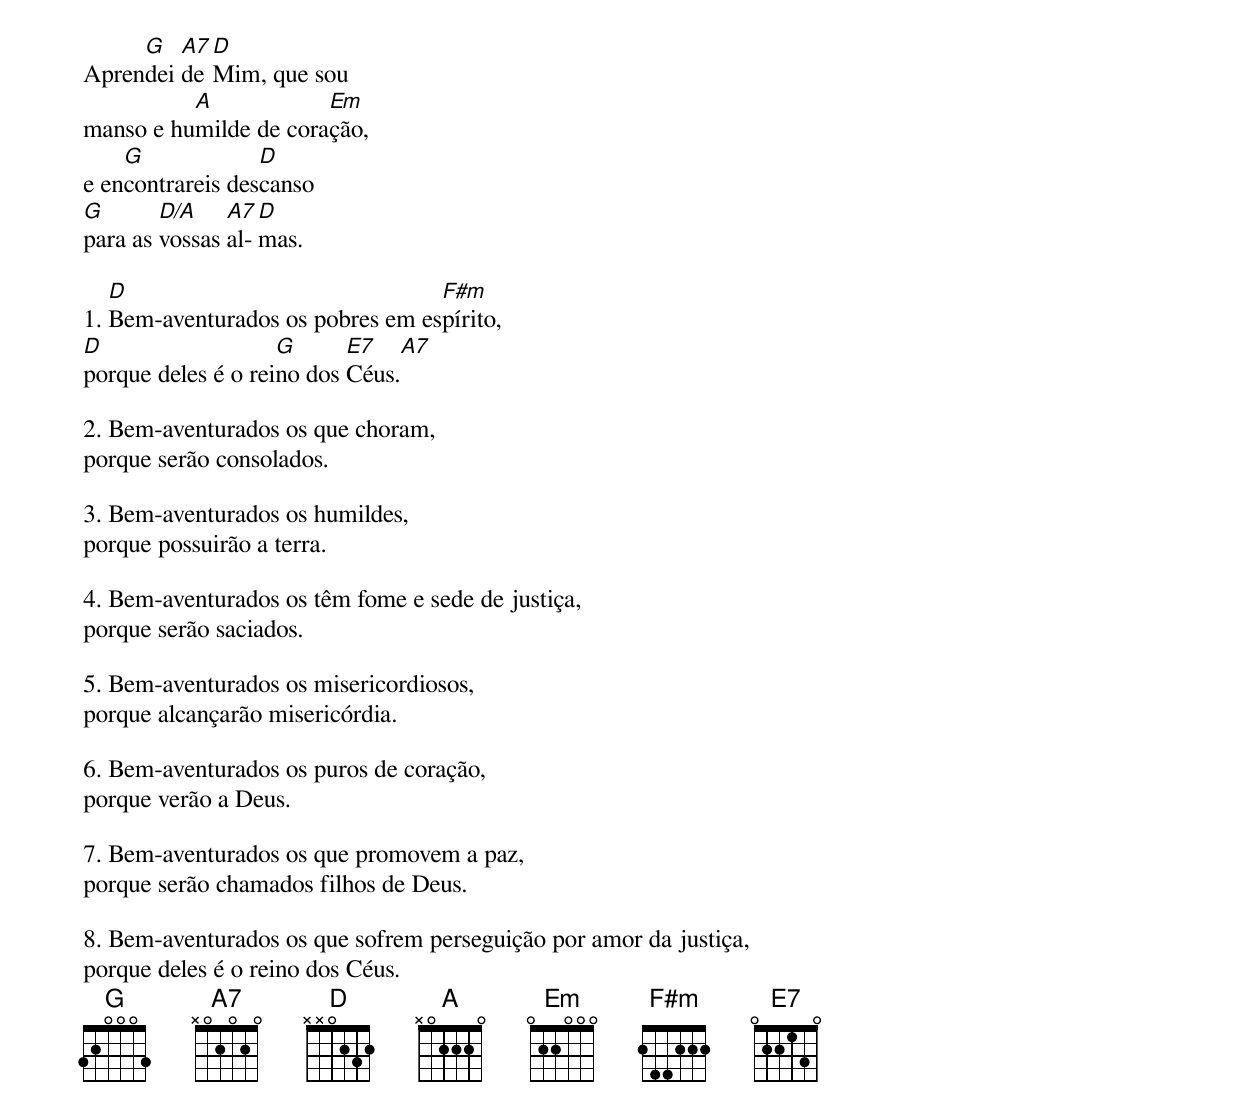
     G   A7 D
Aprendei de Mim, que sou
          A            Em
manso e humilde de coração,
    G             D
e encontrareis descanso
G       D/A    A7 D
para as vossas al-mas.

   D                              F#m
1. Bem-aventurados os pobres em espírito,
D                   G      E7   A7
porque deles é o reino dos Céus.

2. Bem-aventurados os que choram,
porque serão consolados.

3. Bem-aventurados os humildes,
porque possuirão a terra.

4. Bem-aventurados os têm fome e sede de justiça,
porque serão saciados.

5. Bem-aventurados os misericordiosos,
porque alcançarão misericórdia.

6. Bem-aventurados os puros de coração,
porque verão a Deus.

7. Bem-aventurados os que promovem a paz,
porque serão chamados filhos de Deus.

8. Bem-aventurados os que sofrem perseguição por amor da justiça,
porque deles é o reino dos Céus.
